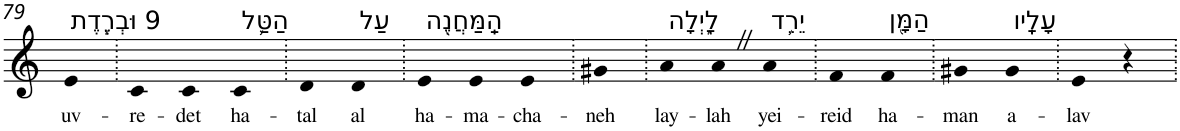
**kern	**text
*part1	*part1
*staff1	*staff1
*I"Piano	*
*I'Pno	*
!!LO:PB:g=z
*clefG2	*
*k[]	*
=79	=79
!LO:TX:a:t=9 וּבְרֶ֧דֶת	!
!	!LO:LY:b
4e	uv-
=80.	=80.
!	!LO:LY:b
4c	-re-
!	!LO:LY:b
4c	-det
!LO:TX:a:t=הַטַּ֛ל	!
!	!LO:LY:b
4c	ha-
=81.	=81.
!	!LO:LY:b
4d	-tal
!LO:TX:a:t=עַל	!
!	!LO:LY:b
4d	al
=82.	=82.
!LO:TX:a:t=הַֽמַּחֲנֶ֖ה	!
!	!LO:LY:b
4e	ha-
!	!LO:LY:b
4e	-ma-
!	!LO:LY:b
4e	-cha-
=83.	=83.
!	!LO:LY:b
4g#X	-neh
=84.	=84.
!LO:TX:a:t=לָ֑יְלָה	!
!	!LO:LY:b
4a	lay-
!	!LO:LY:b
4aZ	-lah
!LO:TX:a:t=יֵרֵ֥ד	!
!	!LO:LY:b
4a	yei-
=85.	=85.
!	!LO:LY:b
4f	-reid
!LO:TX:a:t=הַמָּ֖ן	!
!	!LO:LY:b
4f	ha-
=86.	=86.
!	!LO:LY:b
4g#X	-man
!LO:TX:a:t=עָלָֽיו	!
!	!LO:LY:b
4g#	a-
=87.	=87.
!	!LO:LY:b
4e	-lav
4r	.
=.	=.
*-	*-
